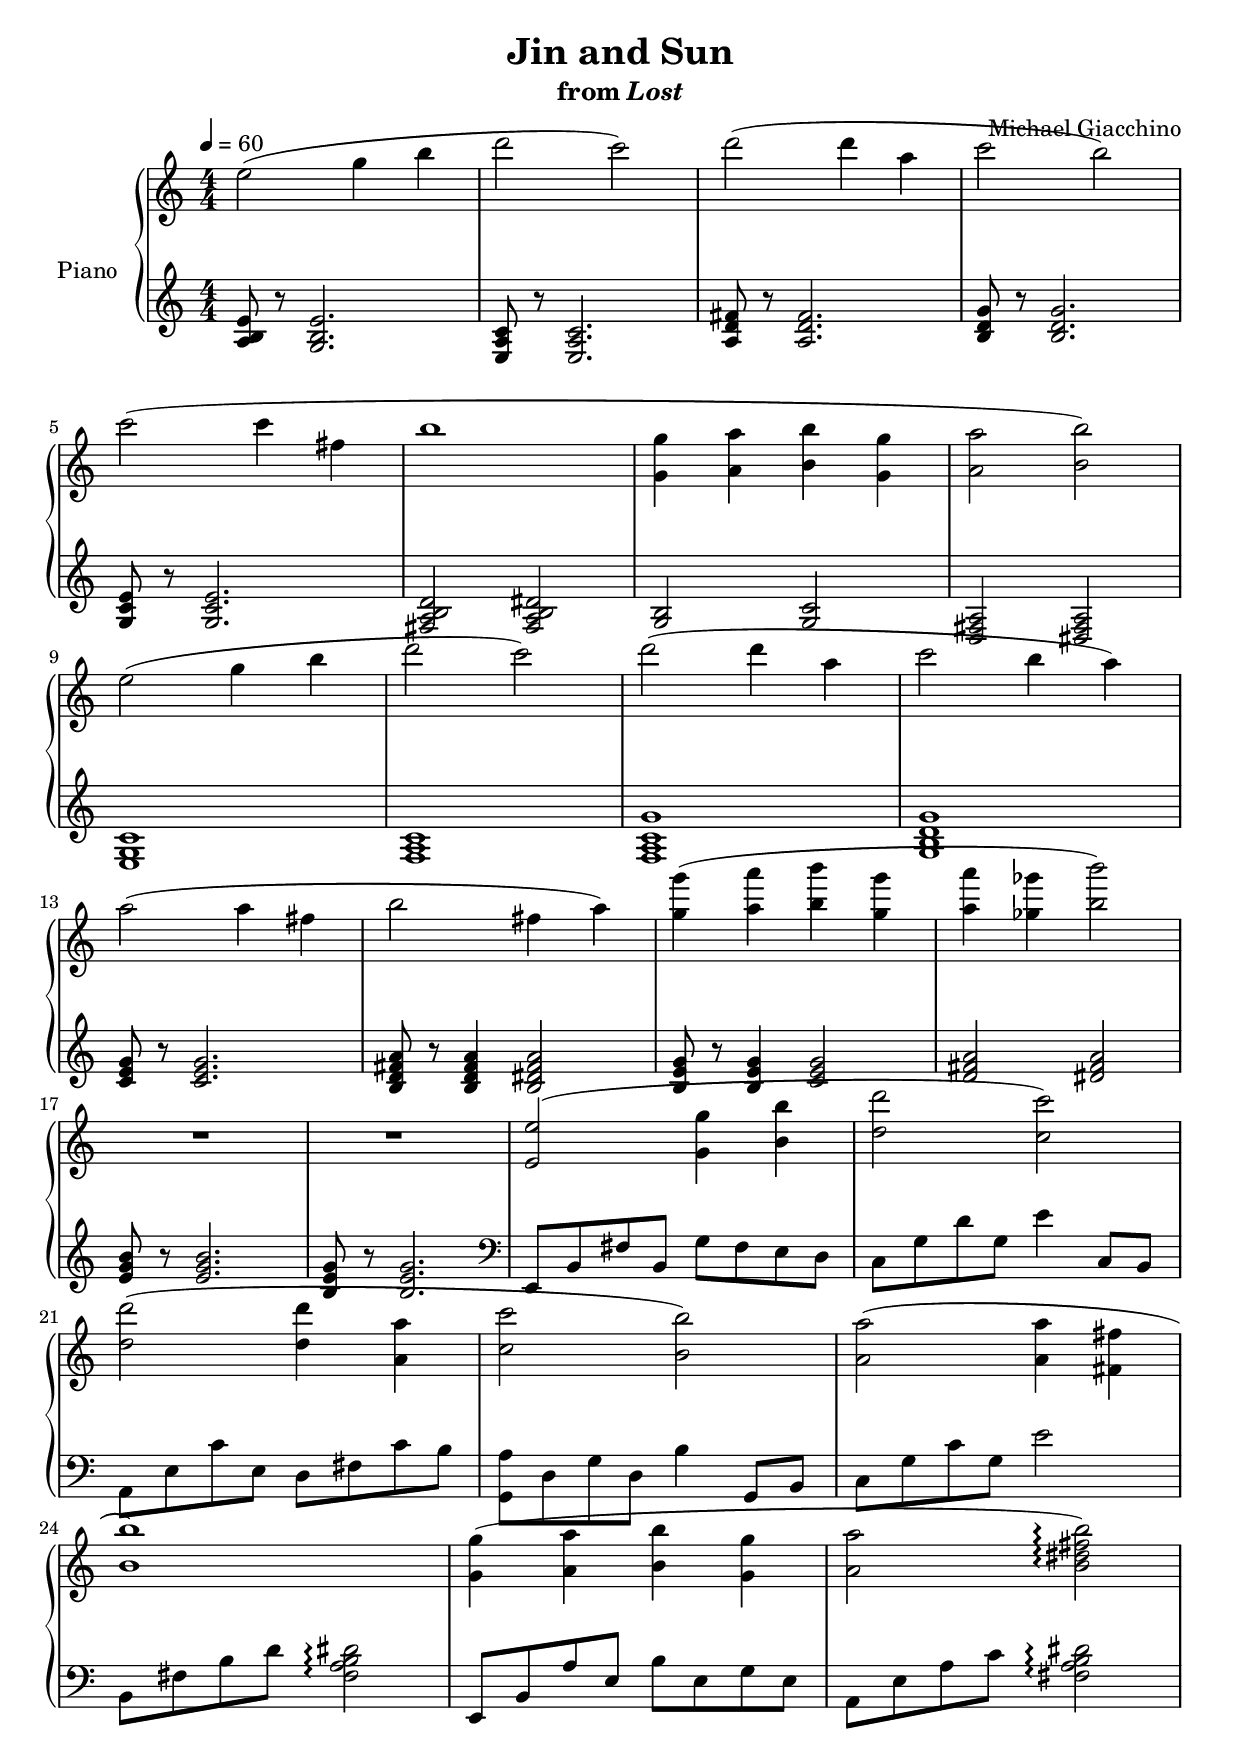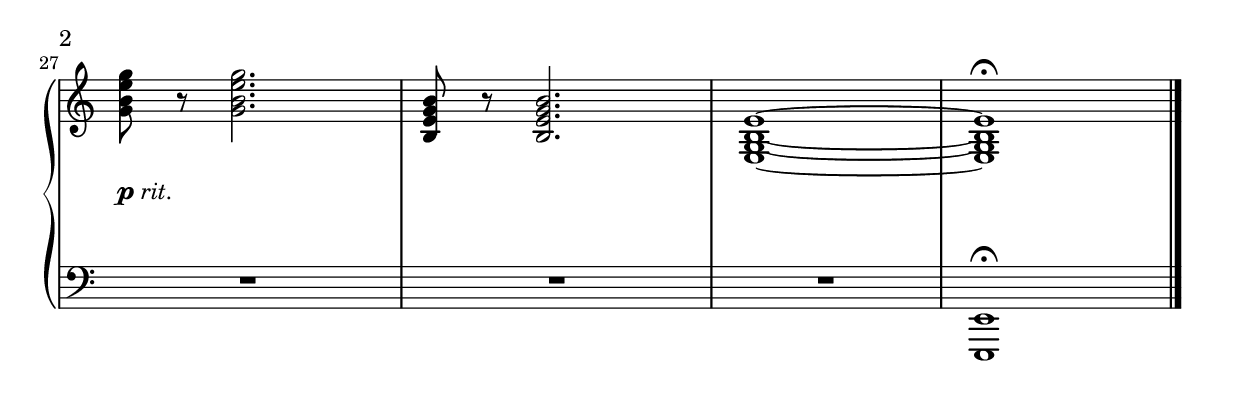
\version "2.12.2"

\header {
  title = "Jin and Sun"
  subtitle = \markup { "from" \italic "Lost" }
  composer = "Michael Giacchino"
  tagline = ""
}

global = {
  \tempo 4 = 60
  \key c \major
  \time 4/4
  \numericTimeSignature
  s1*30
  \bar "|."
}

upper = \relative c'' {
  \clef treble
  e2( g4 b
  d2 c)
  d( d4 a
  c2 b)
  \break

  c( c4 fis,
  b1
  <g, g'>4( <a a'> <b b'> <g g'>
  <a a'>2 <b b'>)
  \break

  e( g4 b
  d2 c)
  d( d4 a
  c2 b4 a)
  \break

  a2( a4 fis
  b2 fis4 a)
  <g g'>( <a a'> <b b'> <g g'>
  <a a'> <ges ges'> <b b'>2)
  \break

  R1*2
  <e,, e'>2( <g g'>4 <b b'>
  <d d'>2 <c c'>)
  \break

  <d d'>( <d d'>4 <a a'>
  <c c'>2 <b b'>)
  <a a'>( <a a'>4 <fis fis'>
  \break

  <b b'>1)
  <g g'>4( <a a'> <b b'> <g g'>
  <a a'>2 <b dis fis b>\arpeggio)
  \break

  <g b e g>8 r <g b e g>2.
  <b, e g b>8 r <b e g b>2.
  <e, g b e>1~
  <e g b e>\fermata
}

lower = \relative c' {
  \clef treble
  <a b e>8 r <g b e>2.
  <e a c>8 r <e a c>2.
  <a d fis>8 r <a d fis>2.
  <b d g>8 r <b d g>2.

  <g c e>8 r <g c e>2.
  <fis a b d>2 <fis a b dis>
  <g b> <g c>
  <d fis a> <dis fis a>

  <e g c>1
  <f a c>
  <f a c g'>
  <g b d g>

  <c e g>8 r <c e g>2.
  <b d fis a>8 r <b d fis a>4 <b dis fis a>2
  <b e g>8 r <b e g>4 <c e g>2
  <d fis a>2 <dis fis a>

  <e g b>8 r <e g b>2.
  <b e g>8 r <b e g>2.
  \clef bass
  e,,8 b' fis' b, g' fis e d
  c g' d' g, e'4 c,8 b

  a e' c' e, d fis c' b
  <g, a'> d' g d b'4 g,8 b
  c g' c g e'2

  b,8 fis' b d <fis, a b dis>2\arpeggio
  e,8 b' a' e b' e, g e
  a, e' a c <fis, a b dis>2\arpeggio

  R1*3
  <e,, e'>1\fermata
}

dynamics = {
  s1*14\p
  s32*45\< s32\! s32*2 s32*16\mf
  s1*8\p
  s32*45\< s32\! s32*2 s32*16\f
  s1-\markup { \dynamic "p" "rit." }
}

pedal = {
}

chordnames = \chordmode {
}

\include "../../template_piano_solo.ly"
